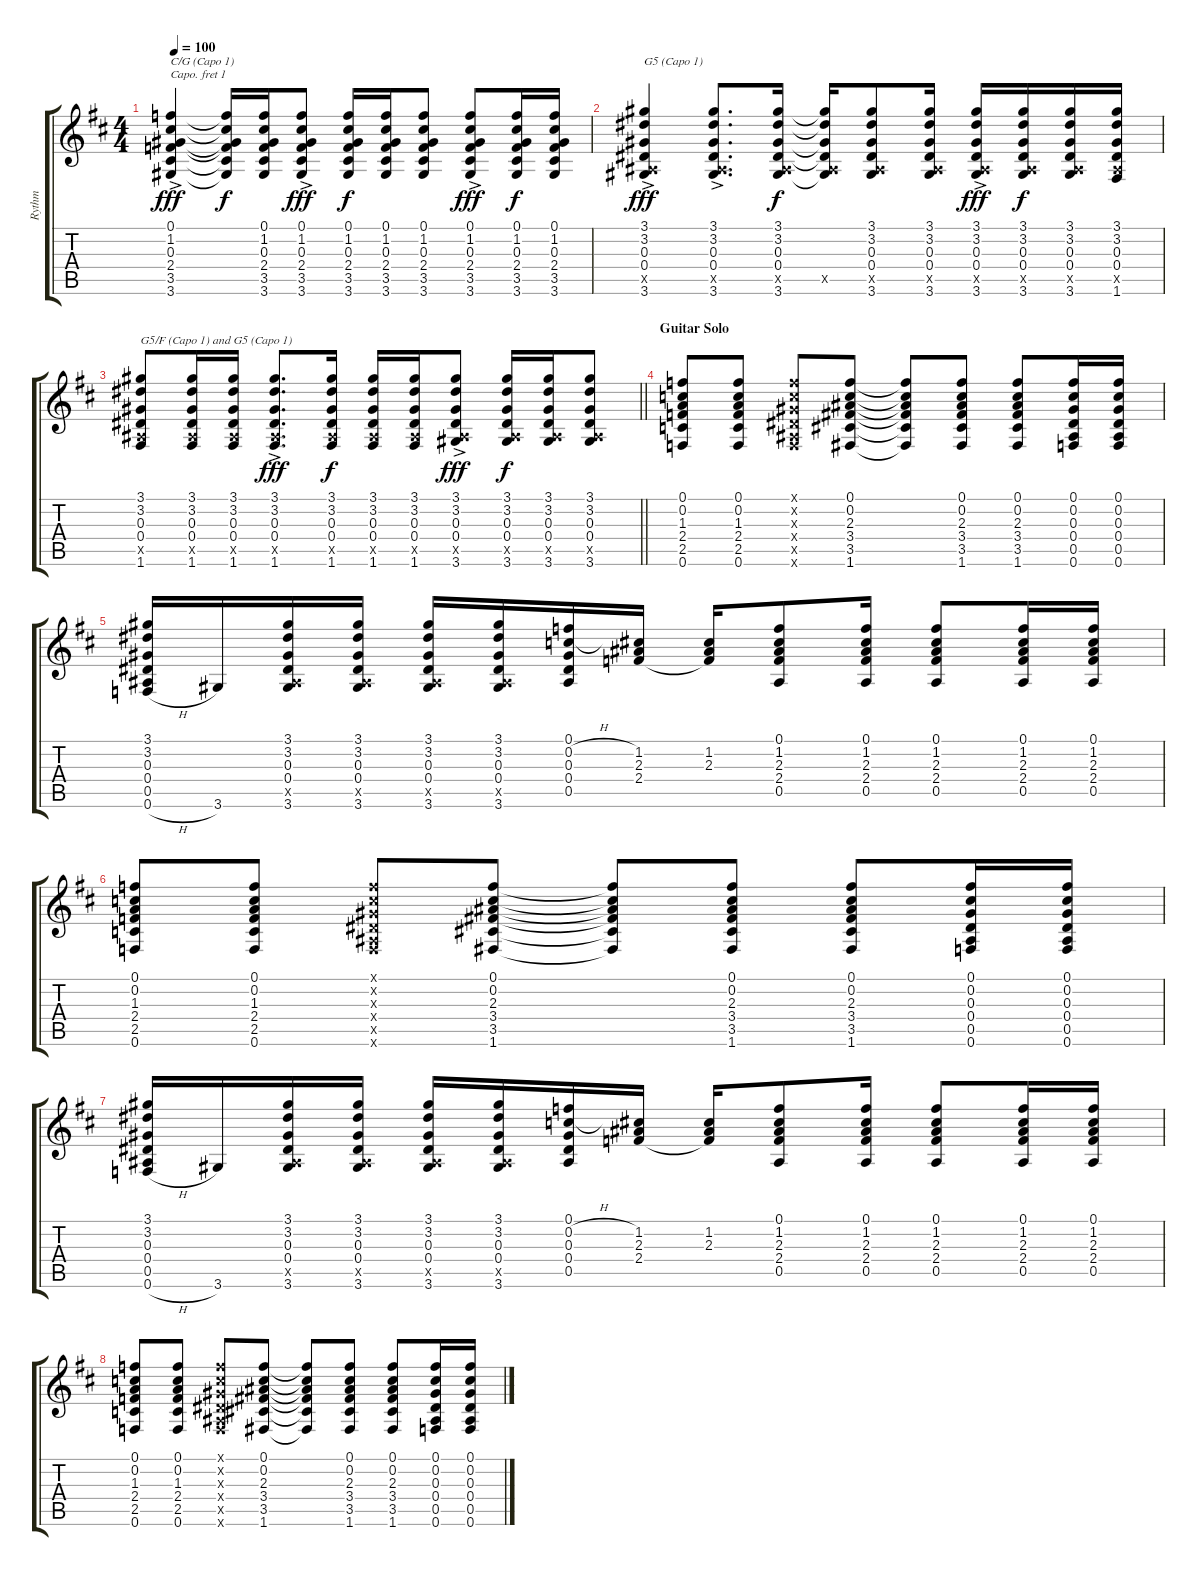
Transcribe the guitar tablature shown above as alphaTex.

\track ("Rythm" "Rythm") {instrument acousticguitarsteel}
\staff {score tabs}
\capo 1
\tuning (E4 B3 G3 D3 A2 E2) {hide}
\ts (4 4)
\tempo 100
\clef g2
\ks d
(0.1 1.2 0.3 2.4 3.5 3.6{ac}).4{txt "C/G (Capo 1)" dy fff} (0.1{t} 1.2{t} 0.3{t} 2.4{t} 3.5{t} 3.6{t}).16{dy f} (0.1 1.2 0.3 2.4 3.5 3.6).16 (0.1 1.2 0.3 2.4 3.5 3.6{ac}).8{dy fff} (0.1 1.2 0.3 2.4 3.5 3.6).16{dy f} (0.1 1.2 0.3 2.4 3.5 3.6).16 (0.1 1.2 0.3 2.4 3.5 3.6).8 (0.1 1.2 0.3 2.4 3.5 3.6{ac}).8{dy fff} (0.1 1.2 0.3 2.4 3.5 3.6).16{dy f} (0.1 1.2 0.3 2.4 3.5 3.6).16 |
(3.1{ac} 3.2 0.3 0.4 0.5{x} 3.6).4{txt "G5 (Capo 1)" dy fff} (3.1{ac} 3.2 0.3 0.4 0.5{x} 3.6).8{d} (3.1 3.2 0.3 0.4 0.5{x} 3.6).16{dy f} (3.1{t} 3.2{t} 0.3{t} 0.4{t} 0.5{x} 3.6{t}).16 (3.1 3.2 0.3 0.4 0.5{x} 3.6).8 (3.1 3.2 0.3 0.4 0.5{x} 3.6).16 (3.1 3.2 0.3 0.4 0.5{x} 3.6{ac}).16{dy fff} (3.1 3.2 0.3 0.4 0.5{x} 3.6).16{dy f} (3.1 3.2 0.3 0.4 0.5{x} 3.6).16 (3.1 3.2 0.3 0.4 0.5{x} 1.6).16 |
\barLineRight lightlight
(3.1 3.2 0.3 0.4 0.5{x} 1.6).8{txt "G5/F (Capo 1) and G5 (Capo 1)"} (3.1 3.2 0.3 0.4 0.5{x} 1.6).16 (3.1 3.2 0.3 0.4 0.5{x} 1.6).16 (3.1{ac} 3.2 0.3 0.4 0.5{x} 1.6).8{d dy fff} (3.1 3.2 0.3 0.4 0.5{x} 1.6).16{dy f} (3.1 3.2 0.3 0.4 0.5{x} 1.6).16 (3.1 3.2 0.3 0.4 0.5{x} 1.6).16 (3.1 3.2 0.3 0.4 0.5{x} 3.6{ac}).8{dy fff} (3.1 3.2 0.3 0.4 0.5{x} 3.6).16{dy f} (3.1 3.2 0.3 0.4 0.5{x} 3.6).16 (3.1 3.2 0.3 0.4 0.5{x} 3.6).8 |
\section ("" "Guitar Solo")
(0.1 0.2 1.3 2.4 2.5 0.6).8{volume 10 instrument distortionguitar} (0.1 0.2 1.3 2.4 2.5 0.6).8 (0.1{x} 0.2{x} 0.3{x} 0.4{x} 0.5{x} 0.6{x}).8 (0.1 0.2 2.3 3.4 3.5 1.6).8 (0.1{t} 0.2{t} 2.3{t} 3.4{t} 3.5{t} 1.6{t}).8 (0.1 0.2 2.3 3.4 3.5 1.6).8 (0.1 0.2 2.3 3.4 3.5 1.6).8 (0.1 0.2 0.3 0.4 0.5 0.6).16 (0.1 0.2 0.3 0.4 0.5 0.6).16 |
(3.1 3.2 0.3 0.4 0.5 0.6{h}).16 3.6.16 (3.1 3.2 0.3 0.4 0.5{x} 3.6).16 (3.1 3.2 0.3 0.4 0.5{x} 3.6).16 (3.1 3.2 0.3 0.4 0.5{x} 3.6).16 (3.1 3.2 0.3 0.4 0.5{x} 3.6).16 (0.1 0.2{h} 0.3 0.4 0.5).16 (1.2 2.3 2.4).16 (1.2 2.3 2.4{t}).16 (0.1 1.2 2.3 2.4 0.5).8 (0.1 1.2 2.3 2.4 0.5).16 (0.1 1.2 2.3 2.4 0.5).8 (0.1 1.2 2.3 2.4 0.5).16 (0.1 1.2 2.3 2.4 0.5).16 |
(0.1 0.2 1.3 2.4 2.5 0.6).8 (0.1 0.2 1.3 2.4 2.5 0.6).8 (0.1{x} 0.2{x} 0.3{x} 0.4{x} 0.5{x} 0.6{x}).8 (0.1 0.2 2.3 3.4 3.5 1.6).8 (0.1{t} 0.2{t} 2.3{t} 3.4{t} 3.5{t} 1.6{t}).8 (0.1 0.2 2.3 3.4 3.5 1.6).8 (0.1 0.2 2.3 3.4 3.5 1.6).8 (0.1 0.2 0.3 0.4 0.5 0.6).16 (0.1 0.2 0.3 0.4 0.5 0.6).16 |
(3.1 3.2 0.3 0.4 0.5 0.6{h}).16 3.6.16 (3.1 3.2 0.3 0.4 0.5{x} 3.6).16 (3.1 3.2 0.3 0.4 0.5{x} 3.6).16 (3.1 3.2 0.3 0.4 0.5{x} 3.6).16 (3.1 3.2 0.3 0.4 0.5{x} 3.6).16 (0.1 0.2{h} 0.3 0.4 0.5).16 (1.2 2.3 2.4).16 (1.2 2.3 2.4{t}).16 (0.1 1.2 2.3 2.4 0.5).8 (0.1 1.2 2.3 2.4 0.5).16 (0.1 1.2 2.3 2.4 0.5).8 (0.1 1.2 2.3 2.4 0.5).16 (0.1 1.2 2.3 2.4 0.5).16 |
(0.1 0.2 1.3 2.4 2.5 0.6).8 (0.1 0.2 1.3 2.4 2.5 0.6).8 (0.1{x} 0.2{x} 0.3{x} 0.4{x} 0.5{x} 0.6{x}).8 (0.1 0.2 2.3 3.4 3.5 1.6).8 (0.1{t} 0.2{t} 2.3{t} 3.4{t} 3.5{t} 1.6{t}).8 (0.1 0.2 2.3 3.4 3.5 1.6).8 (0.1 0.2 2.3 3.4 3.5 1.6).8 (0.1 0.2 0.3 0.4 0.5 0.6).16 (0.1 0.2 0.3 0.4 0.5 0.6).16
